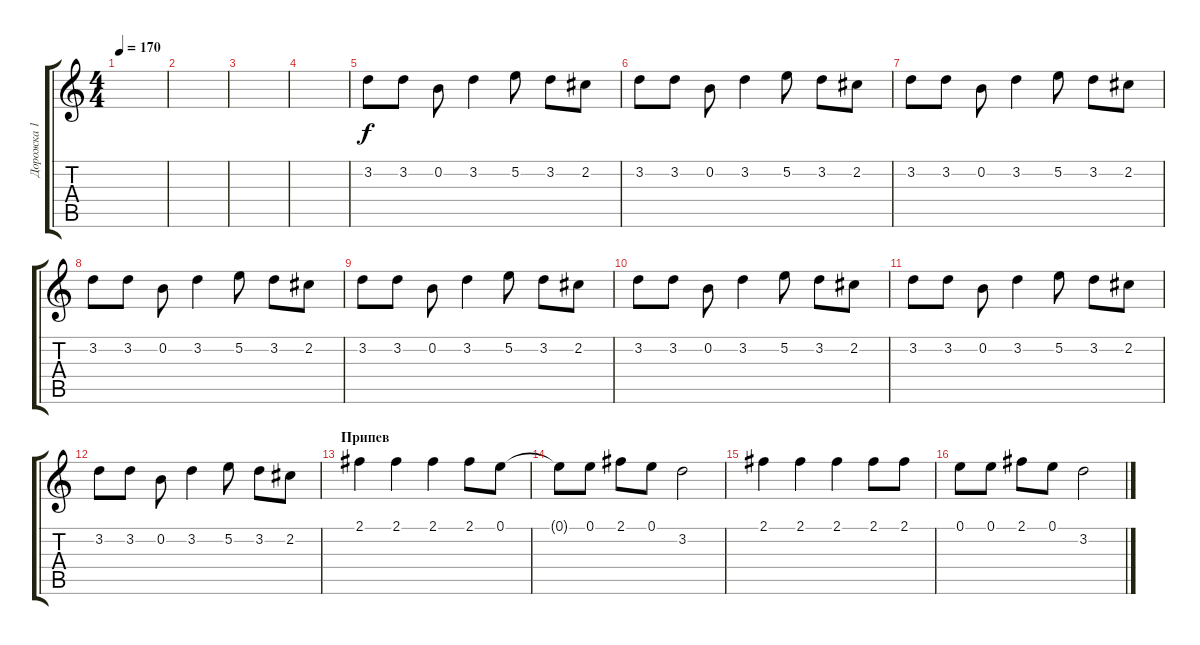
\track ("Дорожка 1" "Дорожка 1") {instrument distortionguitar}
\staff {score tabs}
\tuning (E4 B3 G3 D3 A2 E2) {hide}
\ts (4 4)
\tempo 170
\clef g2
\ks c
|
|
|
|
3.2.8 3.2.8 0.2.8 3.2.4 5.2.8 3.2.8 2.2.8 |
3.2.8 3.2.8 0.2.8 3.2.4 5.2.8 3.2.8 2.2.8 |
3.2.8 3.2.8 0.2.8 3.2.4 5.2.8 3.2.8 2.2.8 |
3.2.8 3.2.8 0.2.8 3.2.4 5.2.8 3.2.8 2.2.8 |
3.2.8 3.2.8 0.2.8 3.2.4 5.2.8 3.2.8 2.2.8 |
3.2.8 3.2.8 0.2.8 3.2.4 5.2.8 3.2.8 2.2.8 |
3.2.8 3.2.8 0.2.8 3.2.4 5.2.8 3.2.8 2.2.8 |
3.2.8 3.2.8 0.2.8 3.2.4 5.2.8 3.2.8 2.2.8 |
\section ("" "Припев")
2.1.4{volume 16} 2.1.4 2.1.4 2.1.8 0.1.8 |
0.1{t}.8 0.1.8 2.1.8 0.1.8 3.2.2 |
2.1.4{volume 16} 2.1.4 2.1.4 2.1.8 2.1.8 |
0.1.8 0.1.8 2.1.8 0.1.8 3.2.2
